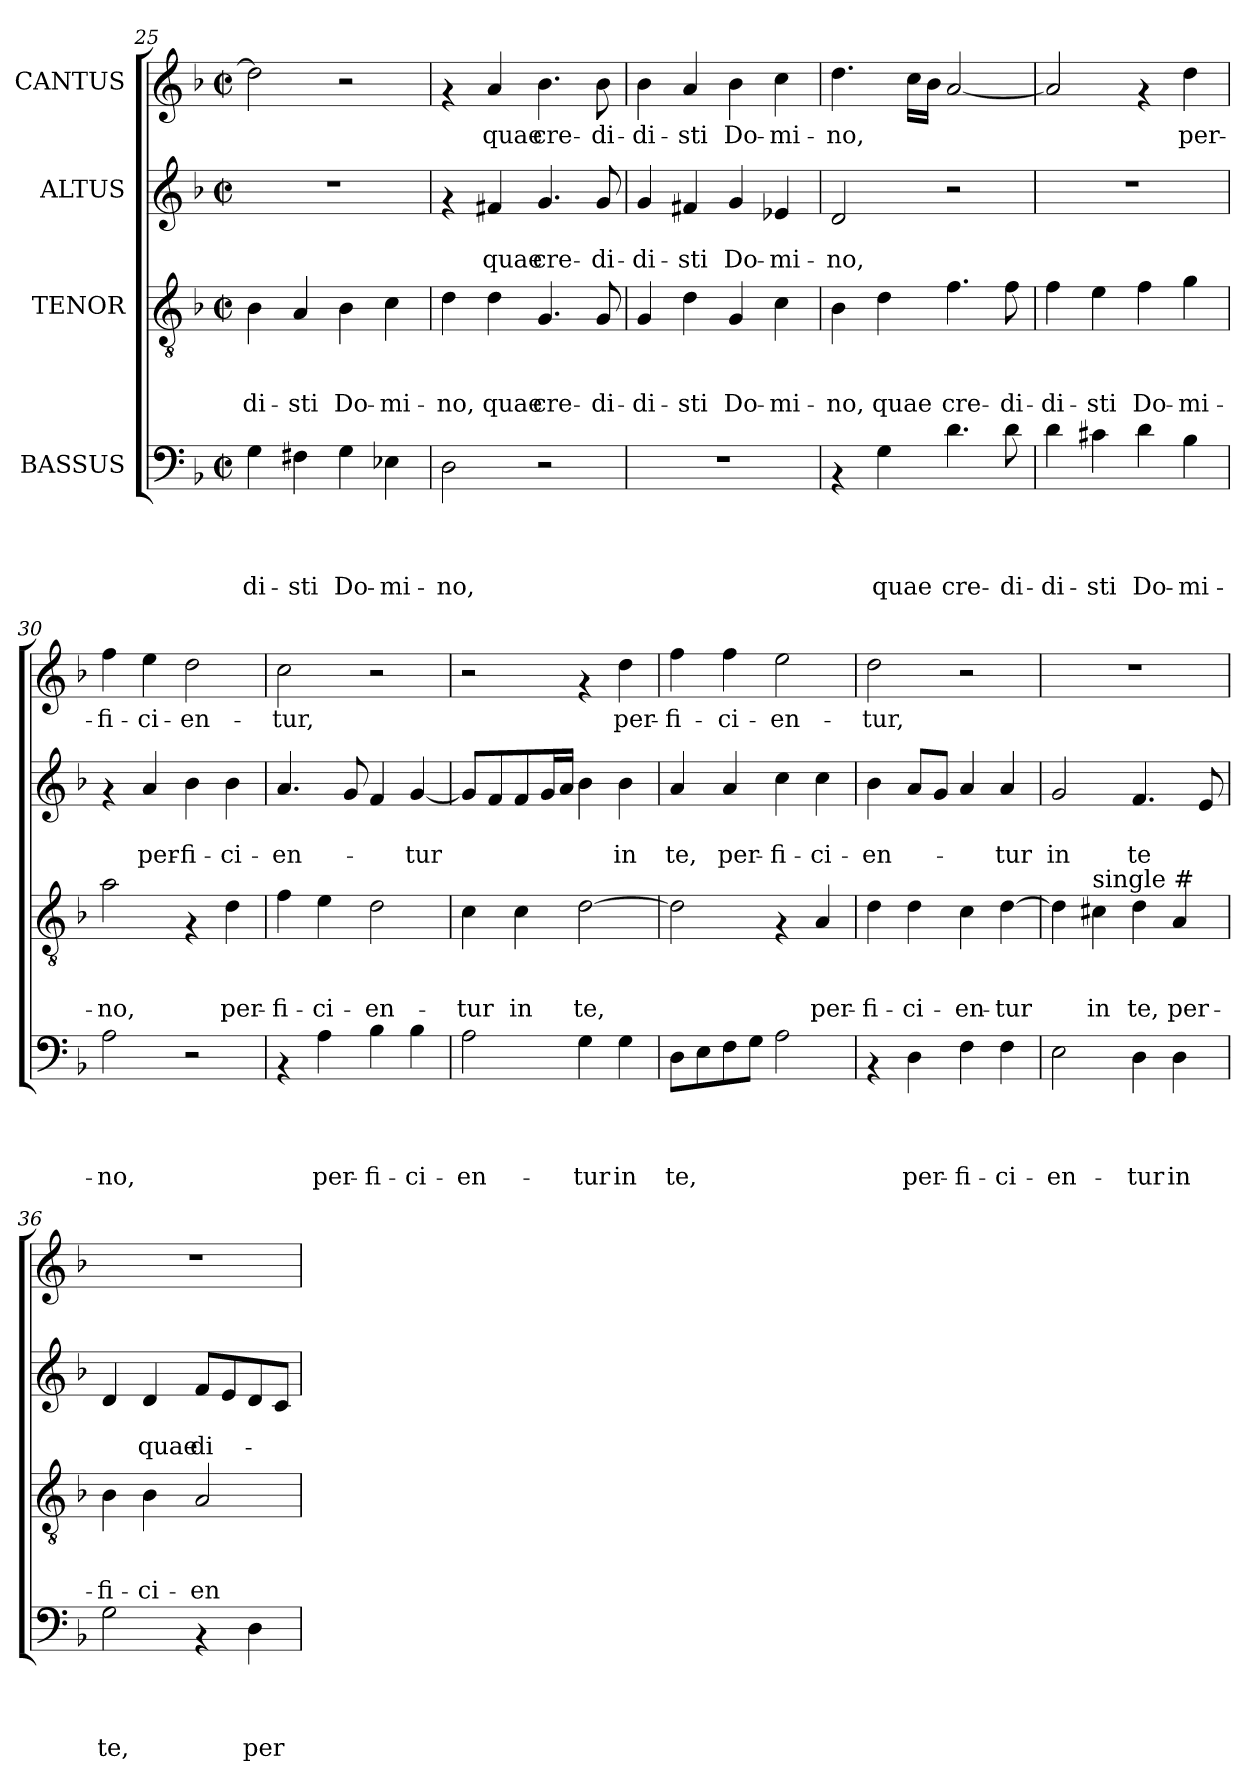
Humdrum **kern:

**kern	**text	**text	**text	**text	**kern	**text	**text	**text	**kern	**text	**text	**kern	**text
*part4	*part4	*part4	*part4	*part4	*part3	*part3	*part3	*part3	*part2	*part2	*part2	*part1	*part1
*staff4	*staff4	*staff4	*staff4	*staff4	*staff3	*staff3	*staff3	*staff3	*staff2	*staff2	*staff2	*staff1	*staff1
*I"BASSUS	*	*	*	*	*I"TENOR	*	*	*	*I"ALTUS	*	*	*I"CANTUS	*
*clefF4	*	*	*	*	*clefGv2	*	*	*	*clefG2	*	*	*clefG2	*
*k[b-]	*	*	*	*	*k[b-]	*	*	*	*k[b-]	*	*	*k[b-]	*
*F:	*	*	*	*	*F:	*	*	*	*F:	*	*	*F:	*
*M2/2	*	*	*	*	*M2/2	*	*	*	*M2/2	*	*	*M2/2	*
*met(c|)	*	*	*	*	*met(c|)	*	*	*	*met(c|)	*	*	*met(c|)	*
=25	=25	=25	=25	=25	=25	=25	=25	=25	=25	=25	=25	=25	=25
!	!	!	!	!LO:LY:b	!	!	!	!LO:LY:b	!	!	!	!	!
4G\	.	.	.	-di-	4B-\	.	.	-di-	1r	.	.	2dd\]	.
!	!	!	!	!LO:LY:b	!	!	!	!LO:LY:b	!	!	!	!	!
4F#X\	.	.	.	-sti	4A/	.	.	-sti	.	.	.	.	.
!	!	!	!	!LO:LY:b	!	!	!	!LO:LY:b	!	!	!	!	!
4G\	.	.	.	Do-	4B-\	.	.	Do-	.	.	.	2r	.
!	!	!	!	!LO:LY:b	!	!	!	!LO:LY:b	!	!	!	!	!
4E-X\	.	.	.	-mi-	4c\	.	.	-mi-	.	.	.	.	.
=26	=26	=26	=26	=26	=26	=26	=26	=26	=26	=26	=26	=26	=26
!	!	!	!	!LO:LY:b	!	!	!	!LO:LY:b	!	!	!	!	!
2D\	.	.	.	-no,	4d\	.	.	-no,	4rf	.	.	4rf	.
!	!	!	!	!	!	!	!	!LO:LY:b	!	!	!LO:LY:b	!	!LO:LY:b
.	.	.	.	.	4d\	.	.	quae	4f#X/	.	quae	4a/	quae
!	!	!	!	!	!	!	!	!LO:LY:b	!	!	!LO:LY:b	!	!LO:LY:b
2r	.	.	.	.	4.G/	.	.	cre-	4.g/	.	cre-	4.b-\	cre-
!	!	!	!	!	!	!	!	!LO:LY:b	!	!	!LO:LY:b	!	!LO:LY:b
.	.	.	.	.	8G/	.	.	-di-	8g/	.	-di-	8b-\	-di-
!!LO:PB:g=z
=27	=27	=27	=27	=27	=27	=27	=27	=27	=27	=27	=27	=27	=27
!	!	!	!	!	!	!	!	!LO:LY:b	!	!	!LO:LY:b	!	!LO:LY:b
1r	.	.	.	.	4G/	.	.	-di-	4g/	.	-di-	4b-\	-di-
!	!	!	!	!	!	!	!	!LO:LY:b	!	!	!LO:LY:b	!	!LO:LY:b
.	.	.	.	.	4d\	.	.	-sti	4f#X/	.	-sti	4a/	-sti
!	!	!	!	!	!	!	!	!LO:LY:b	!	!	!LO:LY:b	!	!LO:LY:b
.	.	.	.	.	4G/	.	.	Do-	4g/	.	Do-	4b-\	Do-
!	!	!	!	!	!	!	!	!LO:LY:b	!	!	!LO:LY:b	!	!LO:LY:b
.	.	.	.	.	4c\	.	.	-mi-	4e-X/	.	-mi-	4cc\	-mi-
=28	=28	=28	=28	=28	=28	=28	=28	=28	=28	=28	=28	=28	=28
!	!	!	!	!	!	!	!	!LO:LY:b	!	!	!LO:LY:b	!	!LO:LY:b
4rAA	.	.	.	.	4B-\	.	.	-no,	2d/	.	-no,	4.dd\	-no,
!	!	!	!	!LO:LY:b	!	!	!	!LO:LY:b	!	!	!	!	!
4G\	.	.	.	quae	4d\	.	.	quae	.	.	.	.	.
.	.	.	.	.	.	.	.	.	.	.	.	16cc\LL	.
.	.	.	.	.	.	.	.	.	.	.	.	16b-\JJ	.
!	!	!	!	!LO:LY:b	!	!	!	!LO:LY:b	!	!	!	!	!
4.d\	.	.	.	cre-	4.f\	.	.	cre-	2r	.	.	[<2a/	.
!	!	!	!	!LO:LY:b	!	!	!	!LO:LY:b	!	!	!	!	!
8d\	.	.	.	-di-	8f\	.	.	-di-	.	.	.	.	.
=29	=29	=29	=29	=29	=29	=29	=29	=29	=29	=29	=29	=29	=29
!	!	!	!	!LO:LY:b	!	!	!	!LO:LY:b	!	!	!	!	!
4d\	.	.	.	-di-	4f\	.	.	-di-	1r	.	.	2a/]	.
!	!	!	!	!LO:LY:b	!	!	!	!LO:LY:b	!	!	!	!	!
4c#X\	.	.	.	-sti	4e\	.	.	-sti	.	.	.	.	.
!	!	!	!	!LO:LY:b	!	!	!	!LO:LY:b	!	!	!	!	!
4d\	.	.	.	Do-	4f\	.	.	Do-	.	.	.	4rf	.
!	!	!	!	!LO:LY:b	!	!	!	!LO:LY:b	!	!	!	!	!LO:LY:b
4B-\	.	.	.	-mi-	4g\	.	.	-mi-	.	.	.	4dd\	per-
=30	=30	=30	=30	=30	=30	=30	=30	=30	=30	=30	=30	=30	=30
!	!	!	!	!LO:LY:b	!	!	!	!LO:LY:b	!	!	!	!	!LO:LY:b
2A\	.	.	.	-no,	2a\	.	.	-no,	4rf	.	.	4ff\	-fi-
!	!	!	!	!	!	!	!	!	!	!	!LO:LY:b	!	!LO:LY:b
.	.	.	.	.	.	.	.	.	4a/	.	per-	4ee\	-ci-
!	!	!	!	!	!	!	!	!	!	!	!LO:LY:b	!	!LO:LY:b
2r	.	.	.	.	4rF	.	.	.	4b-\	.	-fi-	2dd\	-en-
!	!	!	!	!	!	!	!	!LO:LY:b	!	!	!LO:LY:b	!	!
.	.	.	.	.	4d\	.	.	per-	4b-\	.	-ci-	.	.
=31	=31	=31	=31	=31	=31	=31	=31	=31	=31	=31	=31	=31	=31
!	!	!	!	!	!	!	!	!LO:LY:b	!	!	!LO:LY:b	!	!LO:LY:b
4rAA	.	.	.	.	4f\	.	.	-fi-	4.a/	.	-en-	2cc\	-tur,
!	!	!	!	!LO:LY:b	!	!	!	!LO:LY:b	!	!	!	!	!
4A\	.	.	.	per-	4e\	.	.	-ci-	.	.	.	.	.
.	.	.	.	.	.	.	.	.	8g/	.	.	.	.
!	!	!	!	!LO:LY:b	!	!	!	!LO:LY:b	!	!	!	!	!
4B-\	.	.	.	-fi-	2d\	.	.	-en-	4f/	.	.	2r	.
!	!	!	!	!LO:LY:b	!	!	!	!	!	!	!LO:LY:b	!	!
4B-\	.	.	.	-ci-	.	.	.	.	[<4g/	.	-tur	.	.
=32	=32	=32	=32	=32	=32	=32	=32	=32	=32	=32	=32	=32	=32
!	!	!	!	!LO:LY:b	!	!	!	!LO:LY:b	!	!	!	!	!
2A\	.	.	.	-en-	4c\	.	.	-tur	8g/L]	.	.	2r	.
.	.	.	.	.	.	.	.	.	8f/	.	.	.	.
!	!	!	!	!	!	!	!	!LO:LY:b	!	!	!	!	!
.	.	.	.	.	4c\	.	.	in	8f/	.	.	.	.
.	.	.	.	.	.	.	.	.	16g/L	.	.	.	.
.	.	.	.	.	.	.	.	.	16a/JJ	.	.	.	.
!	!	!	!	!LO:LY:b	!	!	!	!LO:LY:b	!	!	!	!	!
4G\	.	.	.	-tur	[>2d\	.	.	te,	4b-\	.	.	4rf	.
!	!	!	!	!LO:LY:b	!	!	!	!	!	!	!LO:LY:b	!	!LO:LY:b
4G\	.	.	.	in	.	.	.	.	4b-\	.	in	4dd\	per-
!!LO:PB:g=z
=33	=33	=33	=33	=33	=33	=33	=33	=33	=33	=33	=33	=33	=33
!	!	!	!	!LO:LY:b	!	!	!	!	!	!	!LO:LY:b	!	!LO:LY:b
8D\L	.	.	.	te,	2d\]	.	.	.	4a/	.	te,	4ff\	-fi-
8E\	.	.	.	.	.	.	.	.	.	.	.	.	.
!	!	!	!	!	!	!	!	!	!	!	!LO:LY:b	!	!LO:LY:b
8F\	.	.	.	.	.	.	.	.	4a/	.	per-	4ff\	-ci-
8G\J	.	.	.	.	.	.	.	.	.	.	.	.	.
!	!	!	!	!	!	!	!	!	!	!	!LO:LY:b	!	!LO:LY:b
2A\	.	.	.	.	4rF	.	.	.	4cc\	.	-fi-	2ee\	-en-
!	!	!	!	!	!	!	!	!LO:LY:b	!	!	!LO:LY:b	!	!
.	.	.	.	.	4A/	.	.	per-	4cc\	.	-ci-	.	.
=34	=34	=34	=34	=34	=34	=34	=34	=34	=34	=34	=34	=34	=34
!	!	!	!	!	!	!	!	!LO:LY:b	!	!	!LO:LY:b	!	!LO:LY:b
4rAA	.	.	.	.	4d\	.	.	-fi-	4b-\	.	-en-	2dd\	-tur,
!	!	!	!	!LO:LY:b	!	!	!	!LO:LY:b	!	!	!	!	!
4D\	.	.	.	per-	4d\	.	.	-ci-	8a/L	.	.	.	.
.	.	.	.	.	.	.	.	.	8g/J	.	.	.	.
!	!	!	!	!LO:LY:b	!	!	!	!LO:LY:b	!	!	!	!	!
4F\	.	.	.	-fi-	4c\	.	.	-en-	4a/	.	.	2r	.
!	!	!	!	!LO:LY:b	!	!	!	!LO:LY:b	!	!	!LO:LY:b	!	!
4F\	.	.	.	-ci-	[>4d\	.	.	-tur	4a/	.	-tur	.	.
=35	=35	=35	=35	=35	=35	=35	=35	=35	=35	=35	=35	=35	=35
!	!	!	!	!LO:LY:b	!	!	!	!	!	!	!LO:LY:b	!	!
2E\	.	.	.	-en-	4d\]	.	.	.	2g/	.	in	1r	.
!	!	!	!	!	!LO:TX:a:t=single #	!	!	!	!	!	!	!	!
!	!	!	!	!	!	!	!	!LO:LY:b	!	!	!	!	!
.	.	.	.	.	4c#\	.	.	in	.	.	.	.	.
!	!	!	!	!LO:LY:b	!	!	!	!LO:LY:b	!	!	!LO:LY:b	!	!
4D\	.	.	.	-tur	4d\	.	.	te,	4.f/	.	te	.	.
!	!	!	!	!LO:LY:b	!	!	!	!LO:LY:b	!	!	!	!	!
4D\	.	.	.	in	4A/	.	.	per-	.	.	.	.	.
.	.	.	.	.	.	.	.	.	8e/	.	.	.	.
=36	=36	=36	=36	=36	=36	=36	=36	=36	=36	=36	=36	=36	=36
!	!	!	!	!LO:LY:b	!	!	!	!LO:LY:b	!	!	!	!	!
2G\	.	.	.	te,	4B-\	.	.	-fi-	4d/	.	.	1r	.
!	!	!	!	!	!	!	!	!LO:LY:b	!	!	!LO:LY:b	!	!
.	.	.	.	.	4B-\	.	.	-ci-	4d/	.	quae	.	.
!	!	!	!	!	!	!	!	!LO:LY:b	!	!	!LO:LY:b	!	!
4rAA	.	.	.	.	2A/	.	.	-en-	8f/L	.	di-	.	.
.	.	.	.	.	.	.	.	.	8e/	.	.	.	.
!	!	!	!	!LO:LY:b	!	!	!	!	!	!	!	!	!
4D\	.	.	.	per-	.	.	.	.	8d/	.	.	.	.
.	.	.	.	.	.	.	.	.	8c/J	.	.	.	.
=	=	=	=	=	=	=	=	=	=	=	=	=	=
*-	*-	*-	*-	*-	*-	*-	*-	*-	*-	*-	*-	*-	*-
